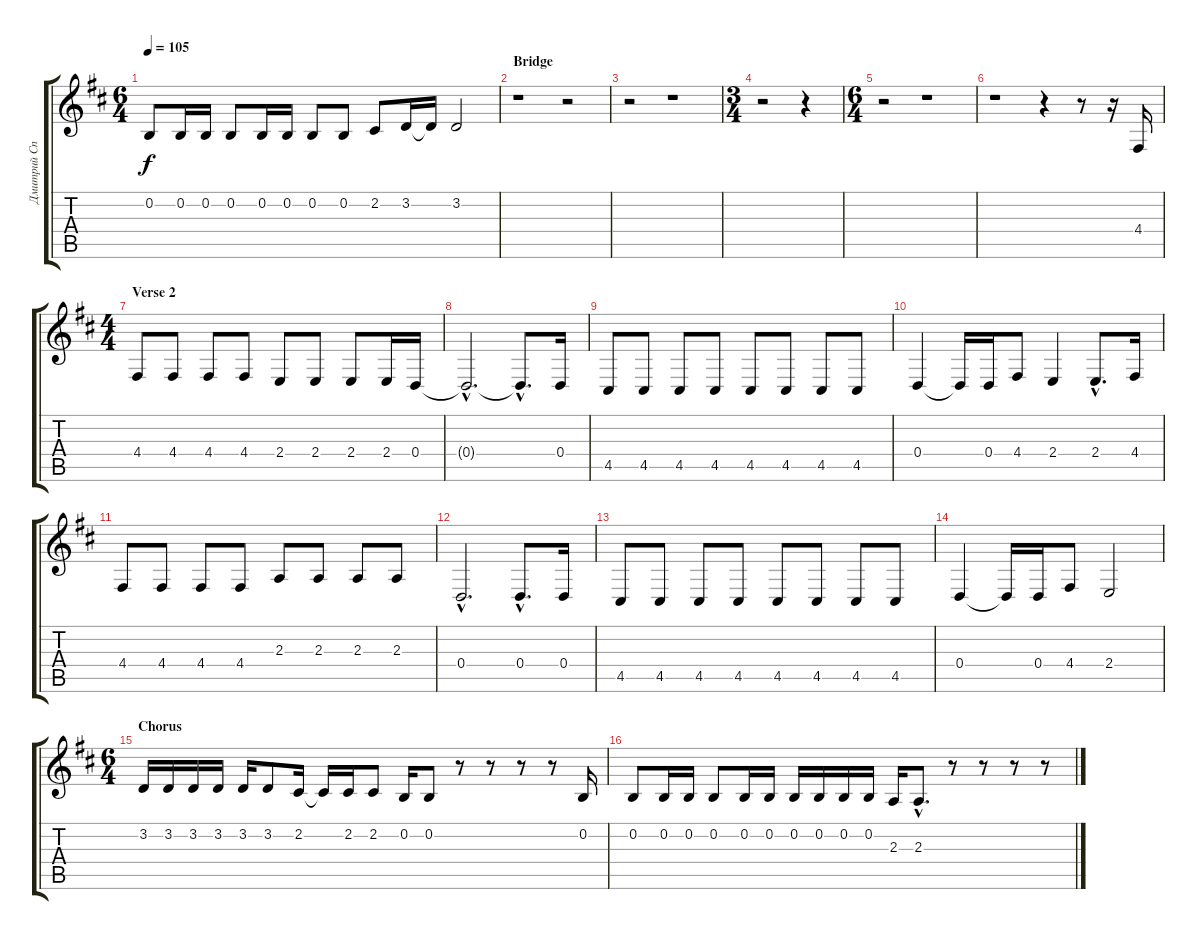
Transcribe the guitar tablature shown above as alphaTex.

\track ("Дмитрий Спирин" "Дмитрий Сп") {instrument tenorsax}
\staff {score tabs}
\tuning (E4 B3 G3 D3 A2 E2) {hide}
\ts (6 4)
\tempo 105
\clef g2
\ks d
0.2.8{dy f} 0.2.16 0.2.16 0.2.8 0.2.16 0.2.16 0.2.8 0.2.8 2.2.8 3.2.16 3.2{t}.16 3.2.2 |
\section ("" "Bridge")
r.1 r.2 |
r.2 r.1 |
\ts (3 4)
r.2 r.4 |
\ts (6 4)
r.2 r.1 |
r.1 r.4 r.8 r.16 4.4.16 |
\ts (4 4)
\section ("" "Verse 2")
4.4.8 4.4.8 4.4.8 4.4.8 2.4.8 2.4.8 2.4.8 2.4.16 0.4.16 |
0.4{hac t}.2{d} 0.4{hac t}.8{d} 0.4.16 |
4.5.8 4.5.8 4.5.8 4.5.8 4.5.8 4.5.8 4.5.8 4.5.8 |
0.4.4 0.4{t}.16 0.4.16 4.4.8 2.4.4 2.4{hac}.8{d} 4.4.16 |
4.4.8 4.4.8 4.4.8 4.4.8 2.3.8 2.3.8 2.3.8 2.3.8 |
0.4{hac}.2{d} 0.4{hac}.8{d} 0.4.16 |
4.5.8 4.5.8 4.5.8 4.5.8 4.5.8 4.5.8 4.5.8 4.5.8 |
0.4.4 0.4{t}.16 0.4.16 4.4.8 2.4.2 |
\ts (6 4)
\section ("" "Chorus")
3.2.16 3.2.16 3.2.16 3.2.16 3.2.16 3.2.8 2.2.16 2.2{t}.16 2.2.16 2.2.8 0.2.16 0.2.8 r.8 r.8 r.8 r.8 0.2.16 |
0.2.8 0.2.16 0.2.16 0.2.8 0.2.16 0.2.16 0.2.16 0.2.16 0.2.16 0.2.16 2.3.16 2.3{hac}.8{d} r.8 r.8 r.8 r.8
